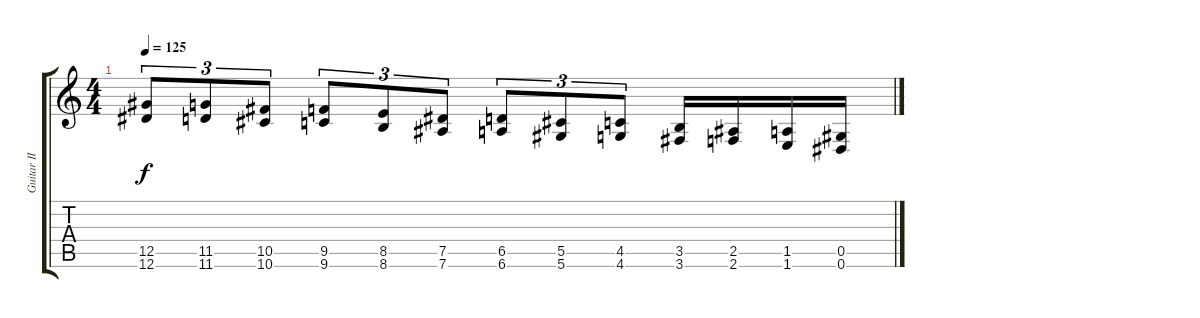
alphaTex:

\track ("Guitar II" "Guitar II") {instrument overdrivenguitar}
\staff {score tabs}
\tuning (Eb4 Bb3 Gb3 Db3 Ab2 Eb2) {hide}
\ts (4 4)
\tempo 125
\clef g2
\ks c
(12.5 12.6).8{tu (3 2) dy f instrument guitarfretnoise} (11.5 11.6).8{tu (3 2)} (10.5 10.6).8{tu (3 2)} (9.5 9.6).8{tu (3 2)} (8.5 8.6).8{tu (3 2)} (7.5 7.6).8{tu (3 2)} (6.5 6.6).8{tu (3 2)} (5.5 5.6).8{tu (3 2)} (4.5 4.6).8{tu (3 2)} (3.5 3.6).16 (2.5 2.6).16 (1.5 1.6).16 (0.5 0.6).16
